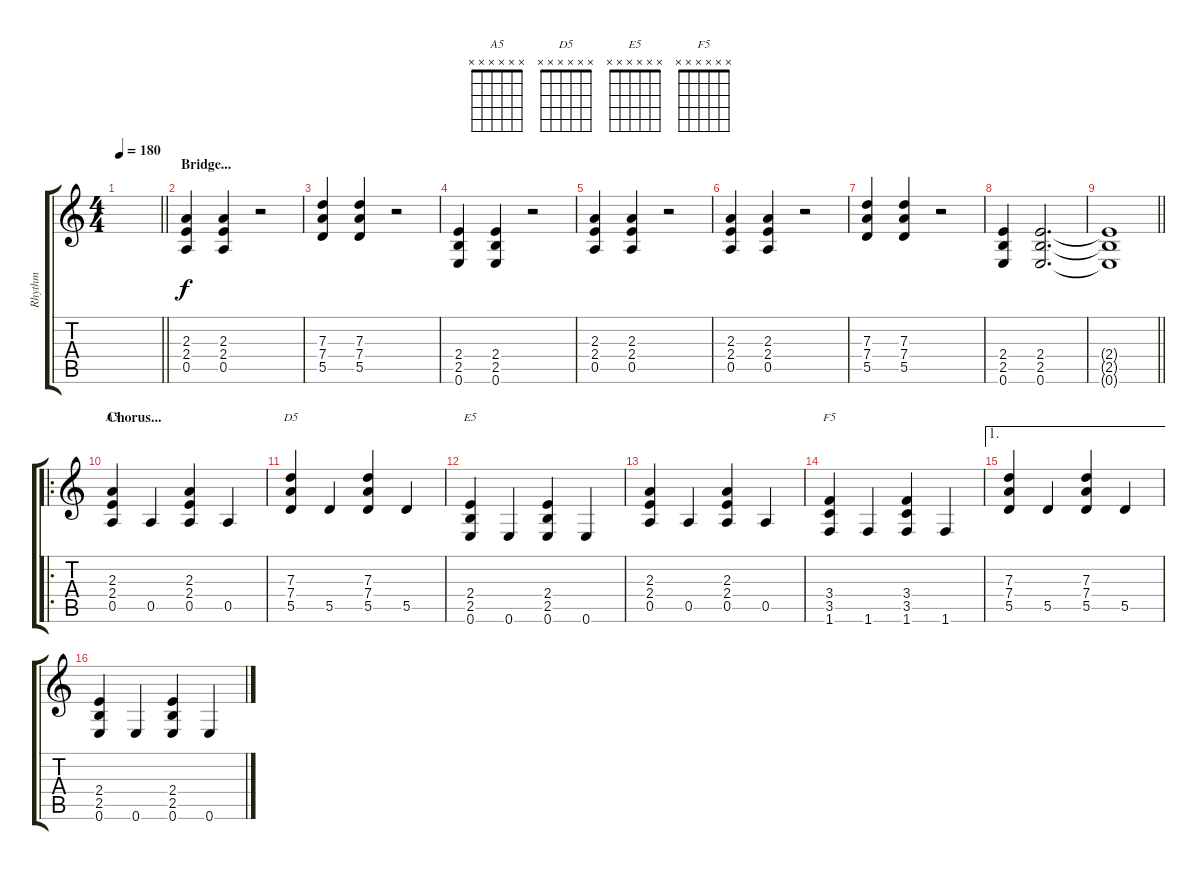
\track ("Rhythm" "Rhythm") {instrument distortionguitar}
\staff {score tabs}
\tuning (E4 B3 G3 D3 A2 E2) {hide}
\chord ("A5" x x x x x x)
\chord ("D5" x x x x x x)
\chord ("E5" x x x x x x)
\chord ("F5" x x x x x x)
\ts (4 4)
\tempo 180
\clef g2
\barLineRight lightlight
\ks c
|
\section ("" "Bridge...")
(2.3 2.4 0.5).4 (2.3 2.4 0.5).4 r.2 |
(7.3 7.4 5.5).4 (7.3 7.4 5.5).4 r.2 |
(2.4 2.5 0.6).4 (2.4 2.5 0.6).4 r.2 |
(2.3 2.4 0.5).4 (2.3 2.4 0.5).4 r.2 |
(2.3 2.4 0.5).4 (2.3 2.4 0.5).4 r.2 |
(7.3 7.4 5.5).4 (7.3 7.4 5.5).4 r.2 |
(2.4 2.5 0.6).4 (2.4 2.5 0.6).2{d} |
\barLineRight lightlight
(2.4{t} 2.5{t} 0.6{t}).1 |
\ro
\section ("" "Chorus...")
(2.3 2.4 0.5).4{ch "A5"} 0.5.4 (2.3 2.4 0.5).4 0.5.4 |
(7.3 7.4 5.5).4{ch "D5"} 5.5.4 (7.3 7.4 5.5).4 5.5.4 |
(2.4 2.5 0.6).4{ch "E5"} 0.6.4 (2.4 2.5 0.6).4 0.6.4 |
(2.3 2.4 0.5).4 0.5.4 (2.3 2.4 0.5).4 0.5.4 |
(3.4 3.5 1.6).4{ch "F5"} 1.6.4 (3.4 3.5 1.6).4 1.6.4 |
\ae 1
(7.3 7.4 5.5).4 5.5.4 (7.3 7.4 5.5).4 5.5.4 |
(2.4 2.5 0.6).4 0.6.4 (2.4 2.5 0.6).4 0.6.4
